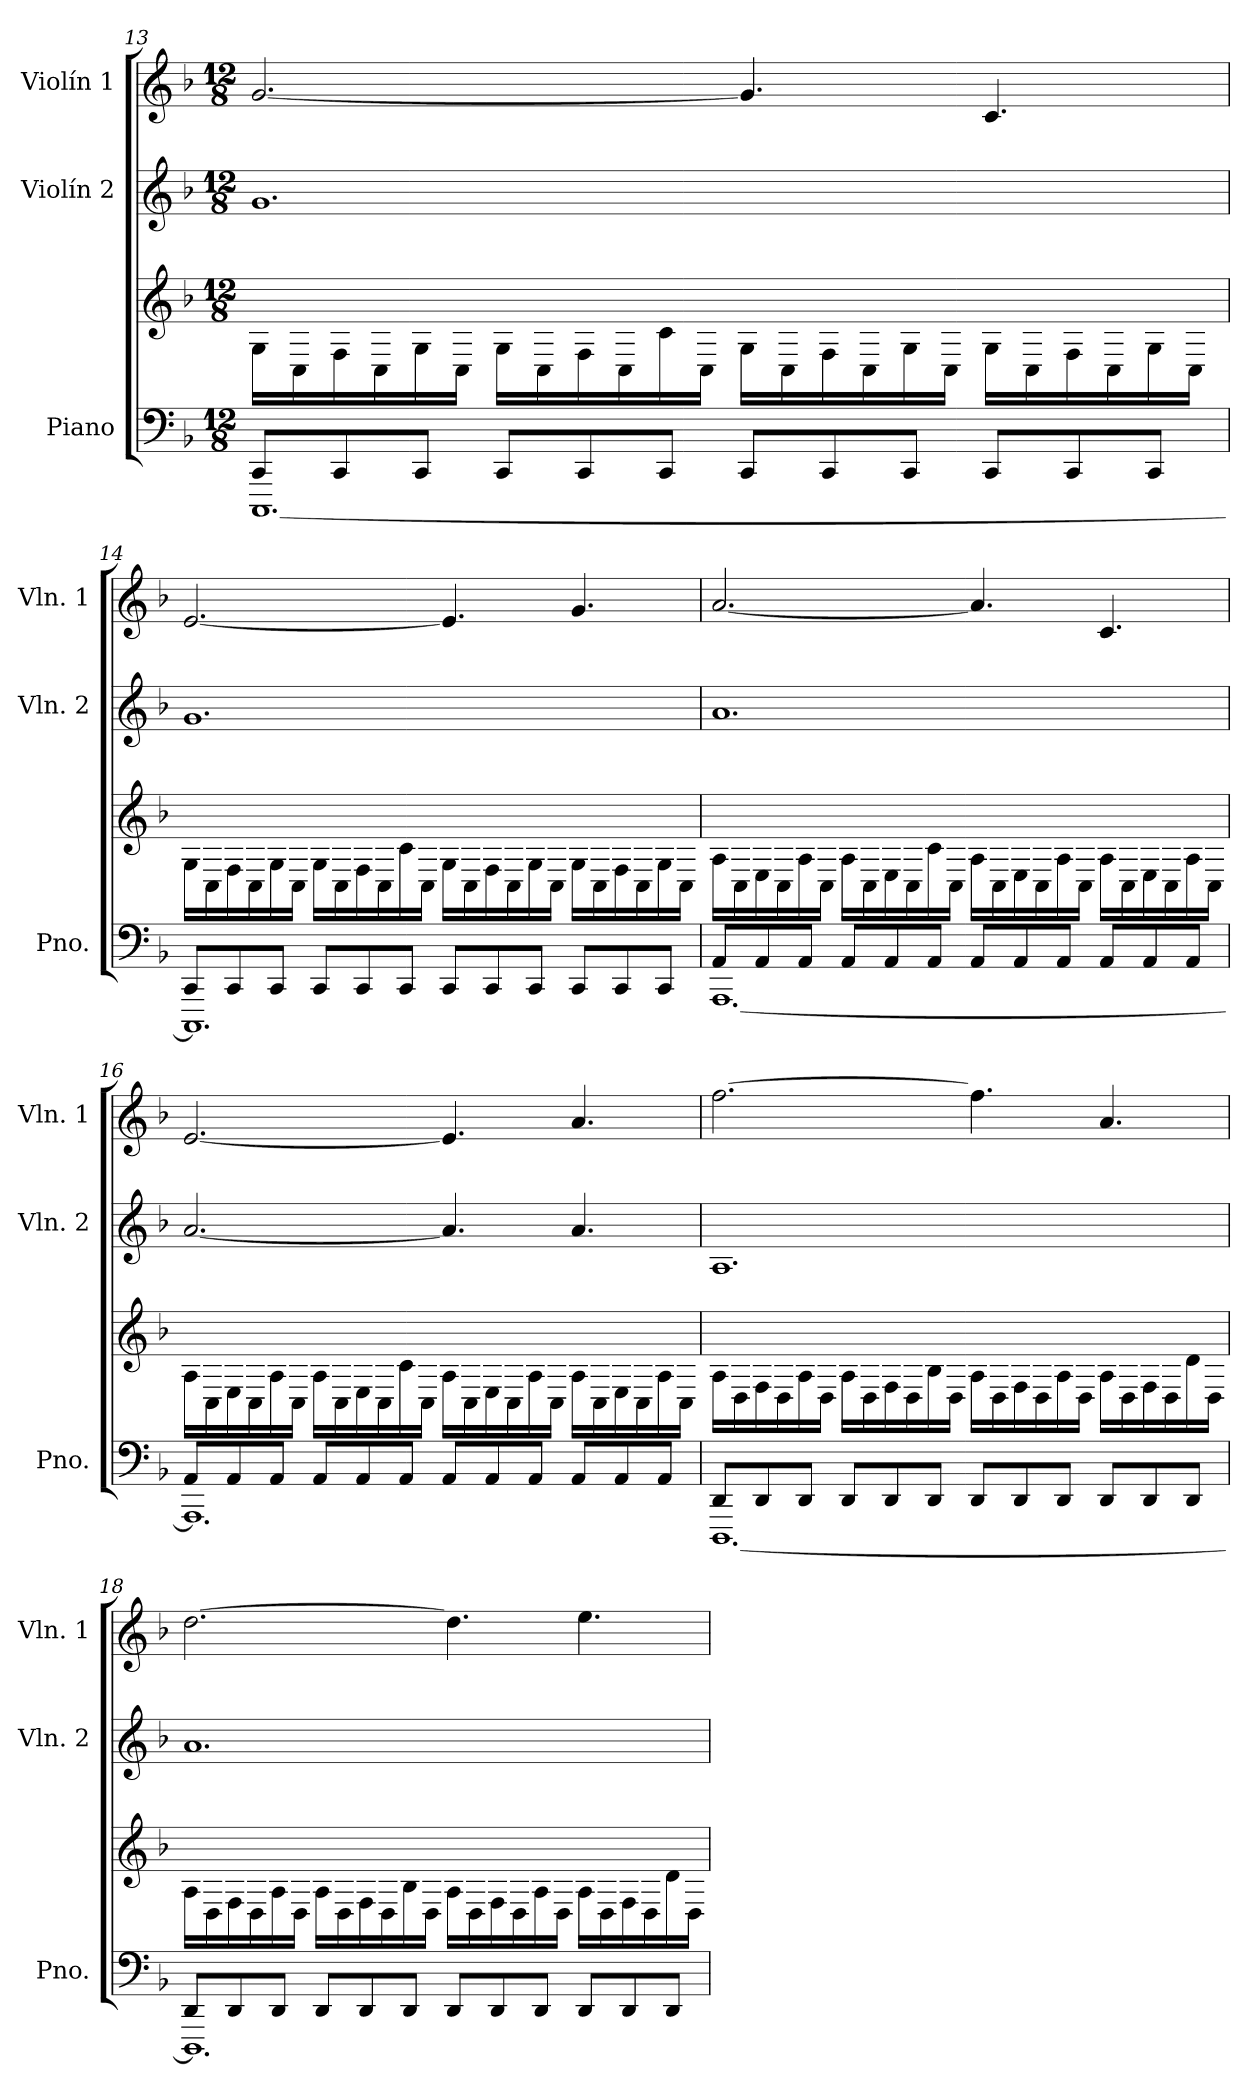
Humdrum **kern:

**kern	**kern	**kern	**kern
*part3	*part3	*part2	*part1
*staff4	*staff3	*staff2	*staff1
*I"Piano	*	*I"Violín 2	*I"Violín 1
*I'Pno.	*	*I'Vln. 2	*I'Vln. 1
!!LO:PB:g=z
*clefF4	*clefG2	*clefG2	*clefG2
*k[b-]	*k[b-]	*k[b-]	*k[b-]
*M12/8	*M12/8	*M12/8	*M12/8
=13	=13	=13	=13
*^	*	*	*
8CC/L	[1.CCC	16G\LL	1.g	[2.g/
.	.	16C\	.	.
8CC/	.	16F\	.	.
.	.	16C\	.	.
8CC/J	.	16G\	.	.
.	.	16C\JJ	.	.
8CC/L	.	16G\LL	.	.
.	.	16C\	.	.
8CC/	.	16F\	.	.
.	.	16C\	.	.
8CC/J	.	16c\	.	.
.	.	16C\JJ	.	.
8CC/L	.	16G\LL	.	4.g/]
.	.	16C\	.	.
8CC/	.	16F\	.	.
.	.	16C\	.	.
8CC/J	.	16G\	.	.
.	.	16C\JJ	.	.
8CC/L	.	16G\LL	.	4.c/
.	.	16C\	.	.
8CC/	.	16F\	.	.
.	.	16C\	.	.
8CC/J	.	16G\	.	.
.	.	16C\JJ	.	.
!!LO:LB:g=z
=14	=14	=14	=14	=14
8CC/L	1.CCC]	16G\LL	1.g	[2.e/
.	.	16C\	.	.
8CC/	.	16F\	.	.
.	.	16C\	.	.
8CC/J	.	16G\	.	.
.	.	16C\JJ	.	.
8CC/L	.	16G\LL	.	.
.	.	16C\	.	.
8CC/	.	16F\	.	.
.	.	16C\	.	.
8CC/J	.	16c\	.	.
.	.	16C\JJ	.	.
8CC/L	.	16G\LL	.	4.e/]
.	.	16C\	.	.
8CC/	.	16F\	.	.
.	.	16C\	.	.
8CC/J	.	16G\	.	.
.	.	16C\JJ	.	.
8CC/L	.	16G\LL	.	4.g/
.	.	16C\	.	.
8CC/	.	16F\	.	.
.	.	16C\	.	.
8CC/J	.	16G\	.	.
.	.	16C\JJ	.	.
!!LO:PB:g=z
=15	=15	=15	=15	=15
8AA/L	[1.AAA	16A\LL	1.a	[2.a/
.	.	16C\	.	.
8AA/	.	16E\	.	.
.	.	16C\	.	.
8AA/J	.	16A\	.	.
.	.	16C\JJ	.	.
8AA/L	.	16A\LL	.	.
.	.	16C\	.	.
8AA/	.	16E\	.	.
.	.	16C\	.	.
8AA/J	.	16c\	.	.
.	.	16C\JJ	.	.
8AA/L	.	16A\LL	.	4.a/]
.	.	16C\	.	.
8AA/	.	16E\	.	.
.	.	16C\	.	.
8AA/J	.	16A\	.	.
.	.	16C\JJ	.	.
8AA/L	.	16A\LL	.	4.c/
.	.	16C\	.	.
8AA/	.	16E\	.	.
.	.	16C\	.	.
8AA/J	.	16A\	.	.
.	.	16C\JJ	.	.
!!LO:LB:g=z
=16	=16	=16	=16	=16
8AA/L	1.AAA]	16A\LL	[2.a/	[2.e/
.	.	16C\	.	.
8AA/	.	16E\	.	.
.	.	16C\	.	.
8AA/J	.	16A\	.	.
.	.	16C\JJ	.	.
8AA/L	.	16A\LL	.	.
.	.	16C\	.	.
8AA/	.	16E\	.	.
.	.	16C\	.	.
8AA/J	.	16c\	.	.
.	.	16C\JJ	.	.
8AA/L	.	16A\LL	4.a/]	4.e/]
.	.	16C\	.	.
8AA/	.	16E\	.	.
.	.	16C\	.	.
8AA/J	.	16A\	.	.
.	.	16C\JJ	.	.
8AA/L	.	16A\LL	4.a/	4.a/
.	.	16C\	.	.
8AA/	.	16E\	.	.
.	.	16C\	.	.
8AA/J	.	16A\	.	.
.	.	16C\JJ	.	.
!!LO:PB:g=z
=17	=17	=17	=17	=17
8DD/L	[1.DDD	16A\LL	1.A	[2.ff\
.	.	16D\	.	.
8DD/	.	16F\	.	.
.	.	16D\	.	.
8DD/J	.	16A\	.	.
.	.	16D\JJ	.	.
8DD/L	.	16A\LL	.	.
.	.	16D\	.	.
8DD/	.	16F\	.	.
.	.	16D\	.	.
8DD/J	.	16B-\	.	.
.	.	16D\JJ	.	.
8DD/L	.	16A\LL	.	4.ff\]
.	.	16D\	.	.
8DD/	.	16F\	.	.
.	.	16D\	.	.
8DD/J	.	16A\	.	.
.	.	16D\JJ	.	.
8DD/L	.	16A\LL	.	4.a/
.	.	16D\	.	.
8DD/	.	16F\	.	.
.	.	16D\	.	.
8DD/J	.	16d\	.	.
.	.	16D\JJ	.	.
!!LO:LB:g=z
=18	=18	=18	=18	=18
8DD/L	1.DDD]	16A\LL	1.a	[2.dd\
.	.	16D\	.	.
8DD/	.	16F\	.	.
.	.	16D\	.	.
8DD/J	.	16A\	.	.
.	.	16D\JJ	.	.
8DD/L	.	16A\LL	.	.
.	.	16D\	.	.
8DD/	.	16F\	.	.
.	.	16D\	.	.
8DD/J	.	16B-\	.	.
.	.	16D\JJ	.	.
8DD/L	.	16A\LL	.	4.dd\]
.	.	16D\	.	.
8DD/	.	16F\	.	.
.	.	16D\	.	.
8DD/J	.	16A\	.	.
.	.	16D\JJ	.	.
8DD/L	.	16A\LL	.	4.ee\
.	.	16D\	.	.
8DD/	.	16F\	.	.
.	.	16D\	.	.
8DD/J	.	16d\	.	.
.	.	16D\JJ	.	.
*v	*v	*	*	*
=	=	=	=
*-	*-	*-	*-
